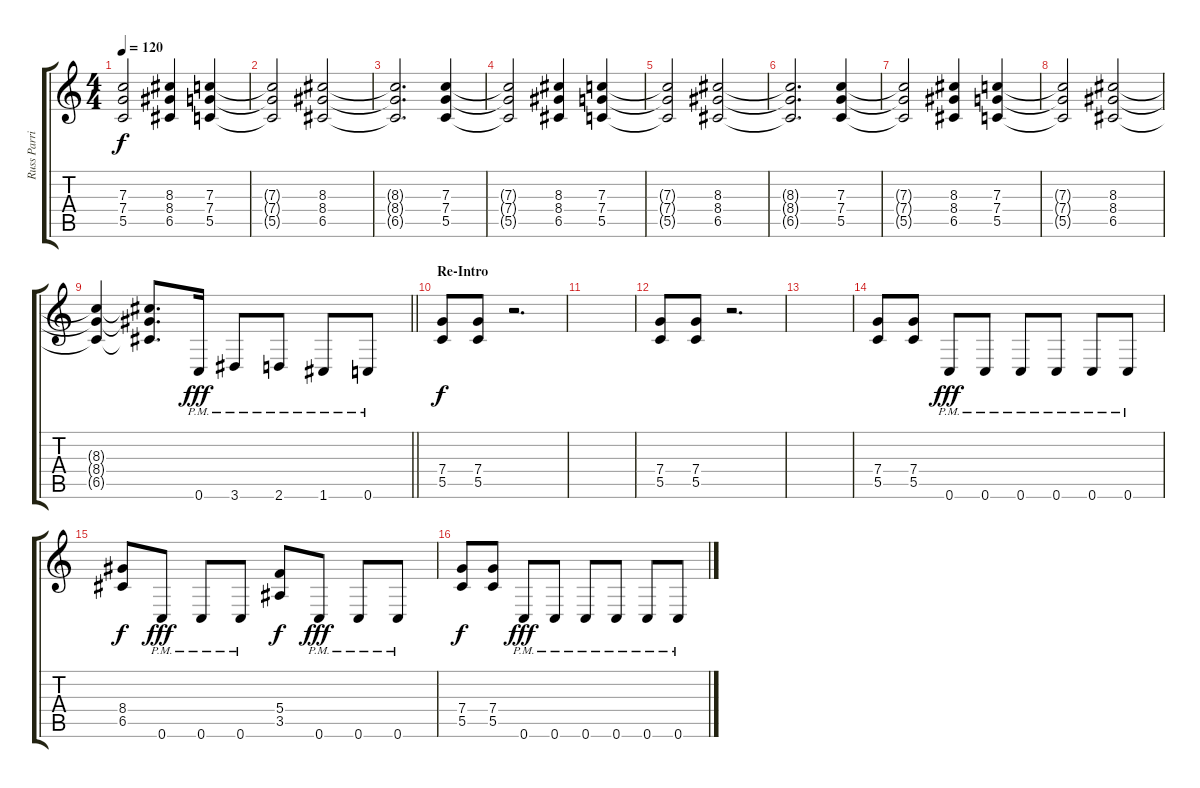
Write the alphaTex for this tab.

\track ("Russ Parrish" "Russ Parri") {instrument distortionguitar}
\staff {score tabs}
\tuning (D4 A3 F3 C3 G2 C2) {hide}
\ts (4 4)
\tempo 120
\clef g2
\ks c
(7.3{t} 7.4{t} 5.5{t}).2{dy f} (8.3 8.4 6.5).4 (7.3 7.4 5.5).4 |
(7.3{t} 7.4{t} 5.5{t}).2 (8.3 8.4 6.5).2 |
(8.3{t} 8.4{t} 6.5{t}).2{d} (7.3 7.4 5.5).4 |
(7.3{t} 7.4{t} 5.5{t}).2 (8.3 8.4 6.5).4 (7.3 7.4 5.5).4 |
(7.3{t} 7.4{t} 5.5{t}).2 (8.3 8.4 6.5).2 |
(8.3{t} 8.4{t} 6.5{t}).2{d} (7.3 7.4 5.5).4 |
(7.3{t} 7.4{t} 5.5{t}).2 (8.3 8.4 6.5).4 (7.3 7.4 5.5).4 |
(7.3{t} 7.4{t} 5.5{t}).2 (8.3 8.4 6.5).2 |
\barLineRight lightlight
(8.3{t} 8.4{t} 6.5{t}).4 (8.3{t} 8.4{t} 6.5{t}).8{d} 0.6{pm}.16{dy fff} 3.6{pm}.8 2.6{pm}.8 1.6{pm}.8 0.6{pm}.8 |
\section ("" "Re-Intro")
(7.4 5.5).8{dy f} (7.4 5.5).8 r.2{d} |
|
(7.4 5.5).8 (7.4 5.5).8 r.2{d} |
|
(7.4 5.5).8 (7.4 5.5).8 0.6{pm}.8{dy fff} 0.6{pm}.8 0.6{pm}.8 0.6{pm}.8 0.6{pm}.8 0.6{pm}.8 |
(8.4 6.5).8{dy f} 0.6{pm}.8{dy fff} 0.6{pm}.8 0.6{pm}.8 (5.4 3.5).8{dy f} 0.6{pm}.8{dy fff} 0.6{pm}.8 0.6{pm}.8 |
(7.4 5.5).8{dy f} (7.4 5.5).8 0.6{pm}.8{dy fff} 0.6{pm}.8 0.6{pm}.8 0.6{pm}.8 0.6{pm}.8 0.6{pm}.8
